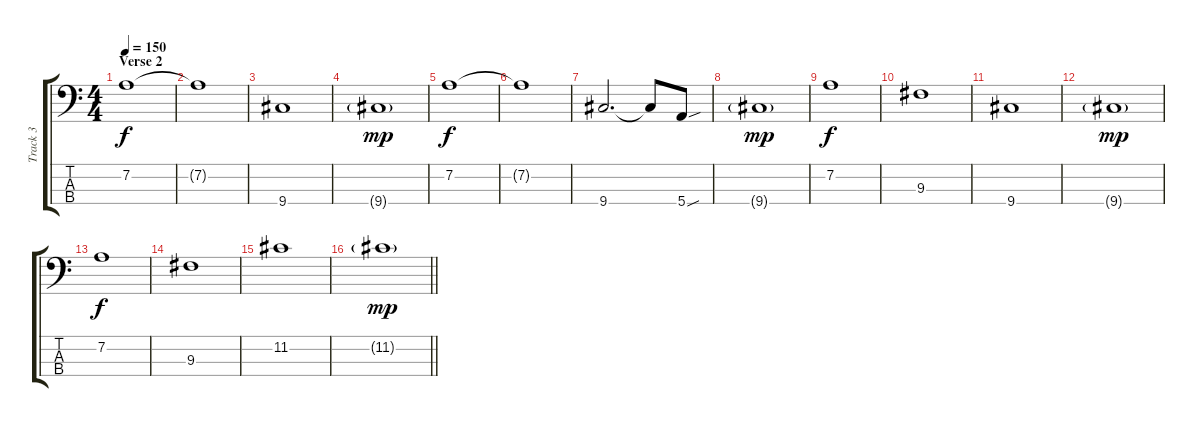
\track ("Track 3" "Track 3") {instrument electricbassfinger}
\staff {score tabs}
\tuning (G2 D2 A1 E1) {hide}
\ts (4 4)
\section ("" "Verse 2")
\tempo 150
\clef f4
\ks c
7.2.1{dy f} |
7.2{t}.1 |
9.4.1 |
9.4{g}.1{dy mp} |
7.2.1{dy f} |
7.2{t}.1 |
9.4.2{d} 9.4{t}.8 5.4{sou}.8 |
9.4{g}.1{dy mp} |
7.2.1{dy f} |
9.3.1 |
9.4.1 |
9.4{g}.1{dy mp} |
7.2.1{dy f} |
9.3.1 |
11.2.1 |
\barLineRight lightlight
11.2{g}.1{dy mp}
